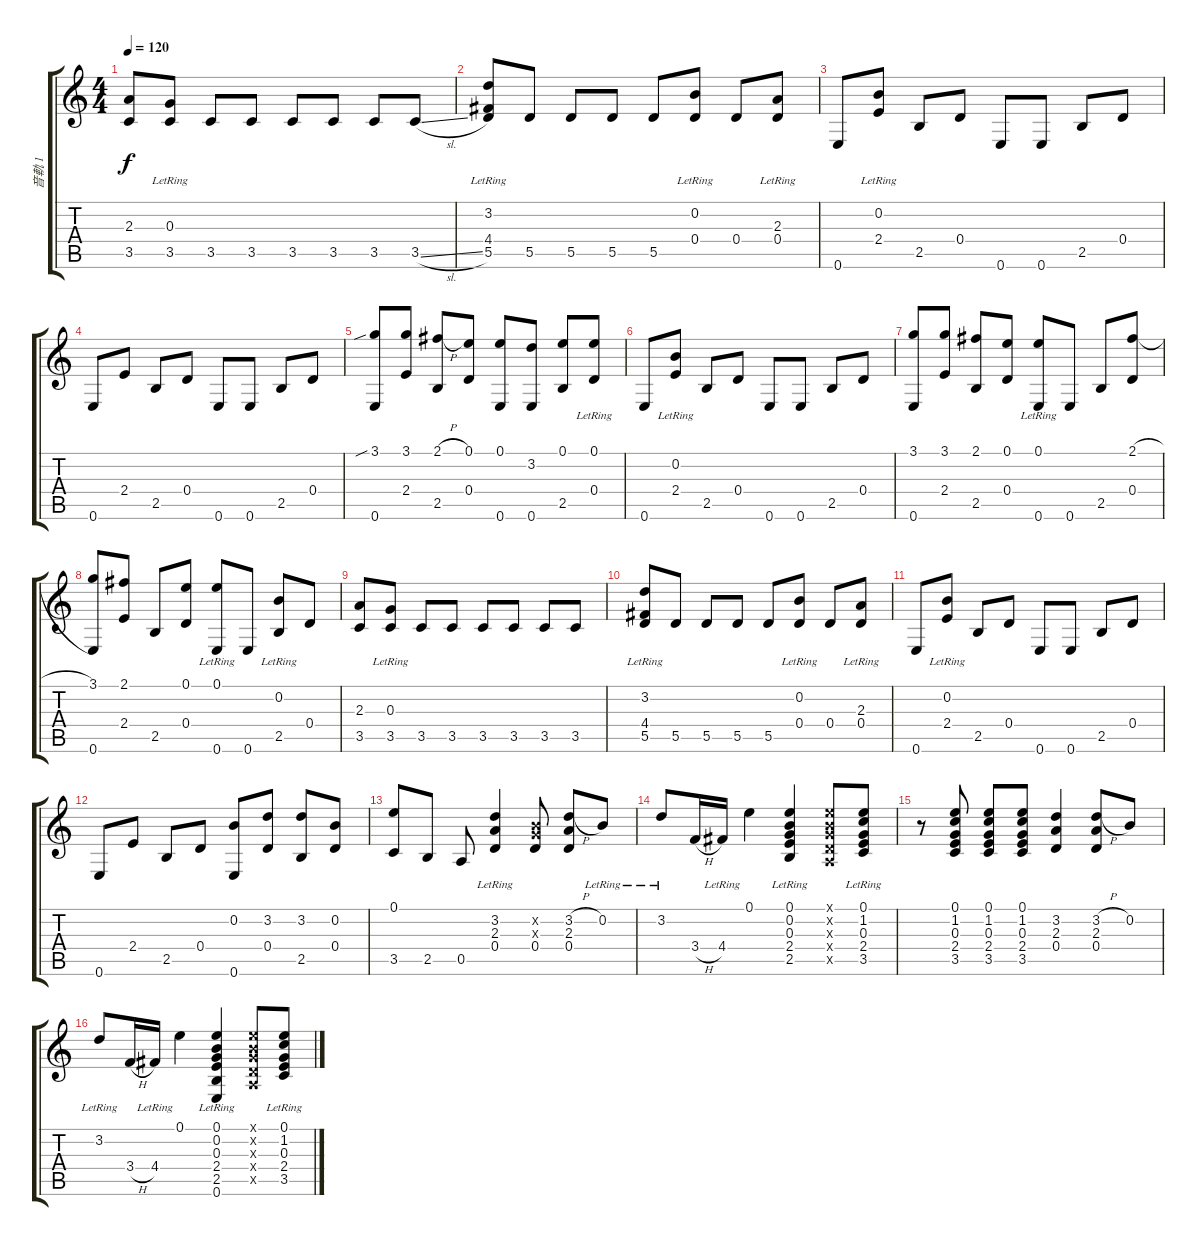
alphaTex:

\track ("音軌 1" "音軌 1") {instrument acousticguitarsteel}
\staff {score tabs}
\tuning (E4 B3 G3 D3 A2 E2) {hide}
\ts (4 4)
\tempo 120
\clef g2
\ks c
(2.3 3.5).8{dy f} (0.3{lr} 3.5{lr}).8 3.5.8 3.5.8 3.5.8 3.5.8 3.5.8 3.5{sl}.8 |
(3.2{lr} 4.4{lr} 5.5{lr}).8 5.5.8 5.5.8 5.5.8 5.5.8 (0.2{lr} 0.4{lr}).8 0.4.8 (2.3{lr} 0.4{lr}).8 |
0.6.8 (0.2{lr} 2.4{lr}).8 2.5.8 0.4.8 0.6.8 0.6.8 2.5.8 0.4.8 |
0.6.8 2.4.8 2.5.8 0.4.8 0.6.8 0.6.8 2.5.8 0.4.8 |
(3.1{sib} 0.6).8 (3.1 2.4).8 (2.1{h} 2.5).8 (0.1 0.4).8 (0.1 0.6).8 (3.2 0.6).8 (0.1 2.5).8 (0.1{lr} 0.4{lr}).8 |
0.6.8 (0.2{lr} 2.4{lr}).8 2.5.8 0.4.8 0.6.8 0.6.8 2.5.8 0.4.8 |
(3.1 0.6).8 (3.1 2.4).8 (2.1 2.5).8 (0.1 0.4).8 (0.1{lr} 0.6{lr}).8 0.6.8 2.5.8 (2.1{h} 0.4).8 |
(3.1 0.6).8 (2.1 2.4).8 2.5.8 (0.1 0.4).8 (0.1{lr} 0.6{lr}).8 0.6.8 (0.2{lr} 2.5).8 0.4.8 |
(2.3 3.5).8 (0.3{lr} 3.5{lr}).8 3.5.8 3.5.8 3.5.8 3.5.8 3.5.8 3.5.8 |
(3.2{lr} 4.4{lr} 5.5{lr}).8 5.5.8 5.5.8 5.5.8 5.5.8 (0.2{lr} 0.4{lr}).8 0.4.8 (2.3{lr} 0.4{lr}).8 |
0.6.8 (0.2{lr} 2.4{lr}).8 2.5.8 0.4.8 0.6.8 0.6.8 2.5.8 0.4.8 |
0.6.8 2.4.8 2.5.8 0.4.8 (0.2 0.6).8 (3.2 0.4).8 (3.2 2.5).8 (0.2 0.4).8 |
(0.1 3.5).8 2.5.8 0.5.8 (3.2{lr} 2.3{lr} 0.4{lr}).4 (0.2{x} 0.3{x} 0.4).8 (3.2{h} 2.3 0.4).8 0.2{lr}.8 |
3.2{lr}.8 3.4{h}.16 4.4{lr}.16 0.1.4 (0.1{lr} 0.2{lr} 0.3{lr} 2.4{lr} 2.5{lr}).4 (0.1{x} 0.2{x} 0.3{x} 0.4{x} 0.5{x}).8 (0.1{lr} 1.2{lr} 0.3{lr} 2.4{lr} 3.5{lr}).8 |
r.8 (0.1 1.2 0.3 2.4 3.5).8 (0.1 1.2 0.3 2.4 3.5).8 (0.1 1.2 0.3 2.4 3.5).8 (3.2 2.3 0.4).4 (3.2{h} 2.3 0.4).8 0.2.8 |
3.2{lr}.8 3.4{h}.16 4.4{lr}.16 0.1.4 (0.1{lr} 0.2{lr} 0.3{lr} 2.4{lr} 2.5{lr} 0.6{lr}).4 (0.1{x} 0.2{x} 0.3{x} 0.4{x} 0.5{x}).8 (0.1{lr} 1.2{lr} 0.3{lr} 2.4{lr} 3.5{lr}).8
